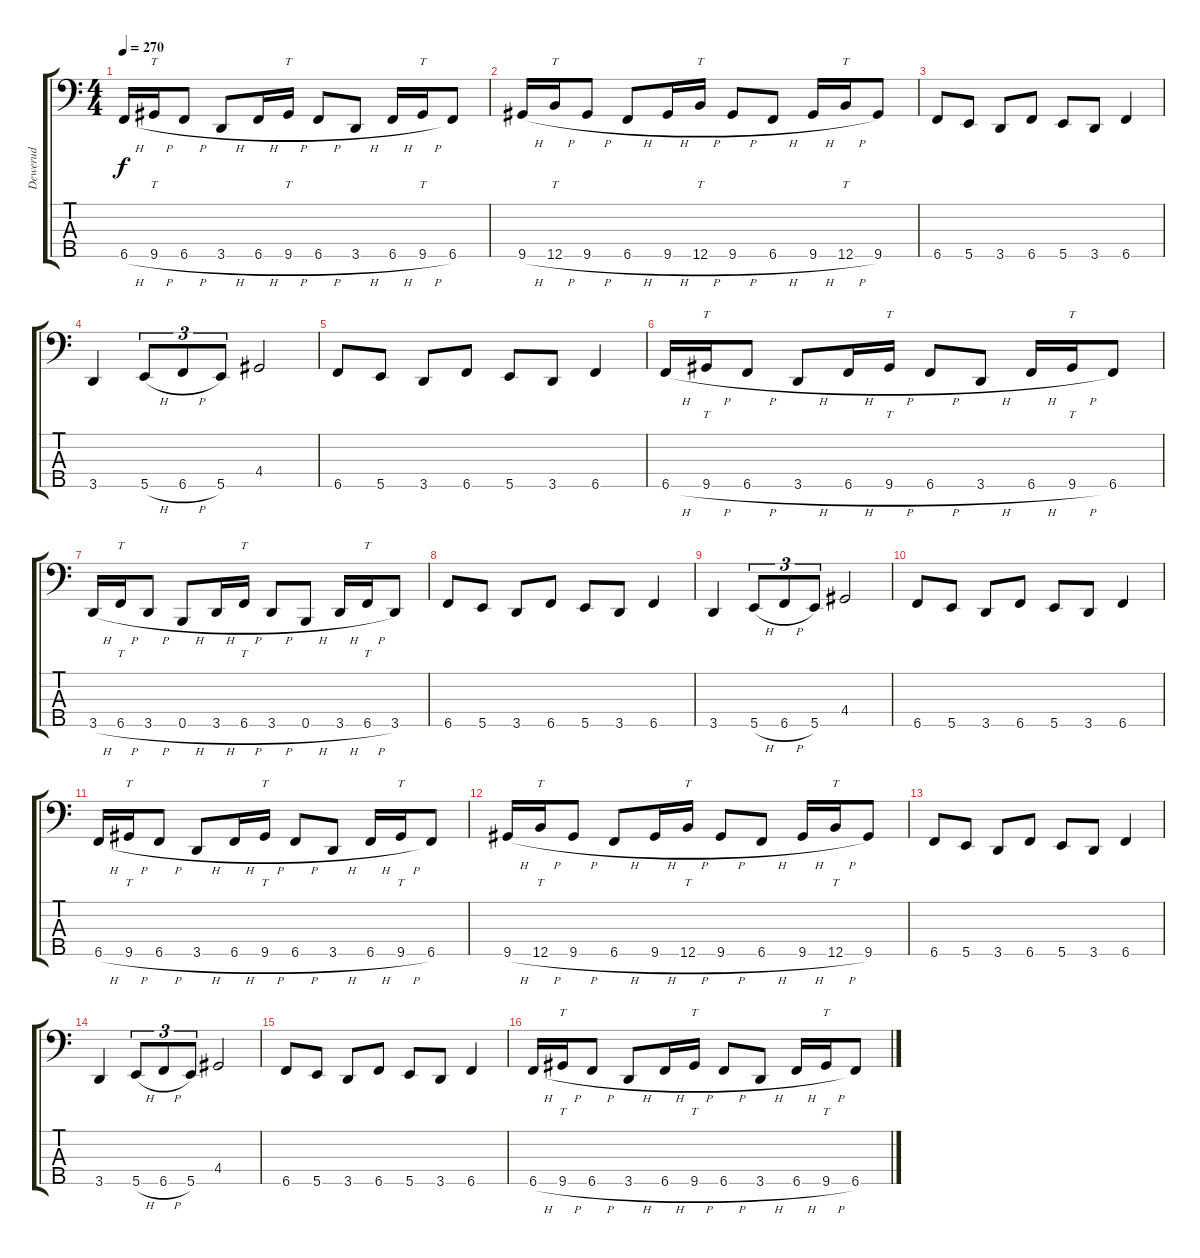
\track ("Dewerud" "Dewerud") {instrument electricbasspick}
\staff {score tabs}
\tuning (G2 D2 A1 E1 B0) {hide}
\ts (4 4)
\tempo 270
\clef f4
\ks c
6.5{h}.16{dy f} 9.5{h}.16{tt} 6.5{h}.8 3.5{h}.8 6.5{h}.16 9.5{h}.16{tt} 6.5{h}.8 3.5{h}.8 6.5{h}.16 9.5{h}.16{tt} 6.5.8 |
9.5{h}.16 12.5{h}.16{tt} 9.5{h}.8 6.5{h}.8 9.5{h}.16 12.5{h}.16{tt} 9.5{h}.8 6.5{h}.8 9.5{h}.16 12.5{h}.16{tt} 9.5.8 |
6.5.8 5.5.8 3.5.8 6.5.8 5.5.8 3.5.8 6.5.4 |
3.5.4 5.5{h}.8{tu (3 2)} 6.5{h}.8{tu (3 2)} 5.5.8{tu (3 2)} 4.4.2 |
6.5.8 5.5.8 3.5.8 6.5.8 5.5.8 3.5.8 6.5.4 |
6.5{h}.16 9.5{h}.16{tt} 6.5{h}.8 3.5{h}.8 6.5{h}.16 9.5{h}.16{tt} 6.5{h}.8 3.5{h}.8 6.5{h}.16 9.5{h}.16{tt} 6.5.8 |
3.5{h}.16 6.5{h}.16{tt} 3.5{h}.8 0.5{h}.8 3.5{h}.16 6.5{h}.16{tt} 3.5{h}.8 0.5{h}.8 3.5{h}.16 6.5{h}.16{tt} 3.5.8 |
6.5.8 5.5.8 3.5.8 6.5.8 5.5.8 3.5.8 6.5.4 |
3.5.4 5.5{h}.8{tu (3 2)} 6.5{h}.8{tu (3 2)} 5.5.8{tu (3 2)} 4.4.2 |
6.5.8 5.5.8 3.5.8 6.5.8 5.5.8 3.5.8 6.5.4 |
6.5{h}.16 9.5{h}.16{tt} 6.5{h}.8 3.5{h}.8 6.5{h}.16 9.5{h}.16{tt} 6.5{h}.8 3.5{h}.8 6.5{h}.16 9.5{h}.16{tt} 6.5.8 |
9.5{h}.16 12.5{h}.16{tt} 9.5{h}.8 6.5{h}.8 9.5{h}.16 12.5{h}.16{tt} 9.5{h}.8 6.5{h}.8 9.5{h}.16 12.5{h}.16{tt} 9.5.8 |
6.5.8 5.5.8 3.5.8 6.5.8 5.5.8 3.5.8 6.5.4 |
3.5.4 5.5{h}.8{tu (3 2)} 6.5{h}.8{tu (3 2)} 5.5.8{tu (3 2)} 4.4.2 |
6.5.8 5.5.8 3.5.8 6.5.8 5.5.8 3.5.8 6.5.4 |
6.5{h}.16 9.5{h}.16{tt} 6.5{h}.8 3.5{h}.8 6.5{h}.16 9.5{h}.16{tt} 6.5{h}.8 3.5{h}.8 6.5{h}.16 9.5{h}.16{tt} 6.5.8
